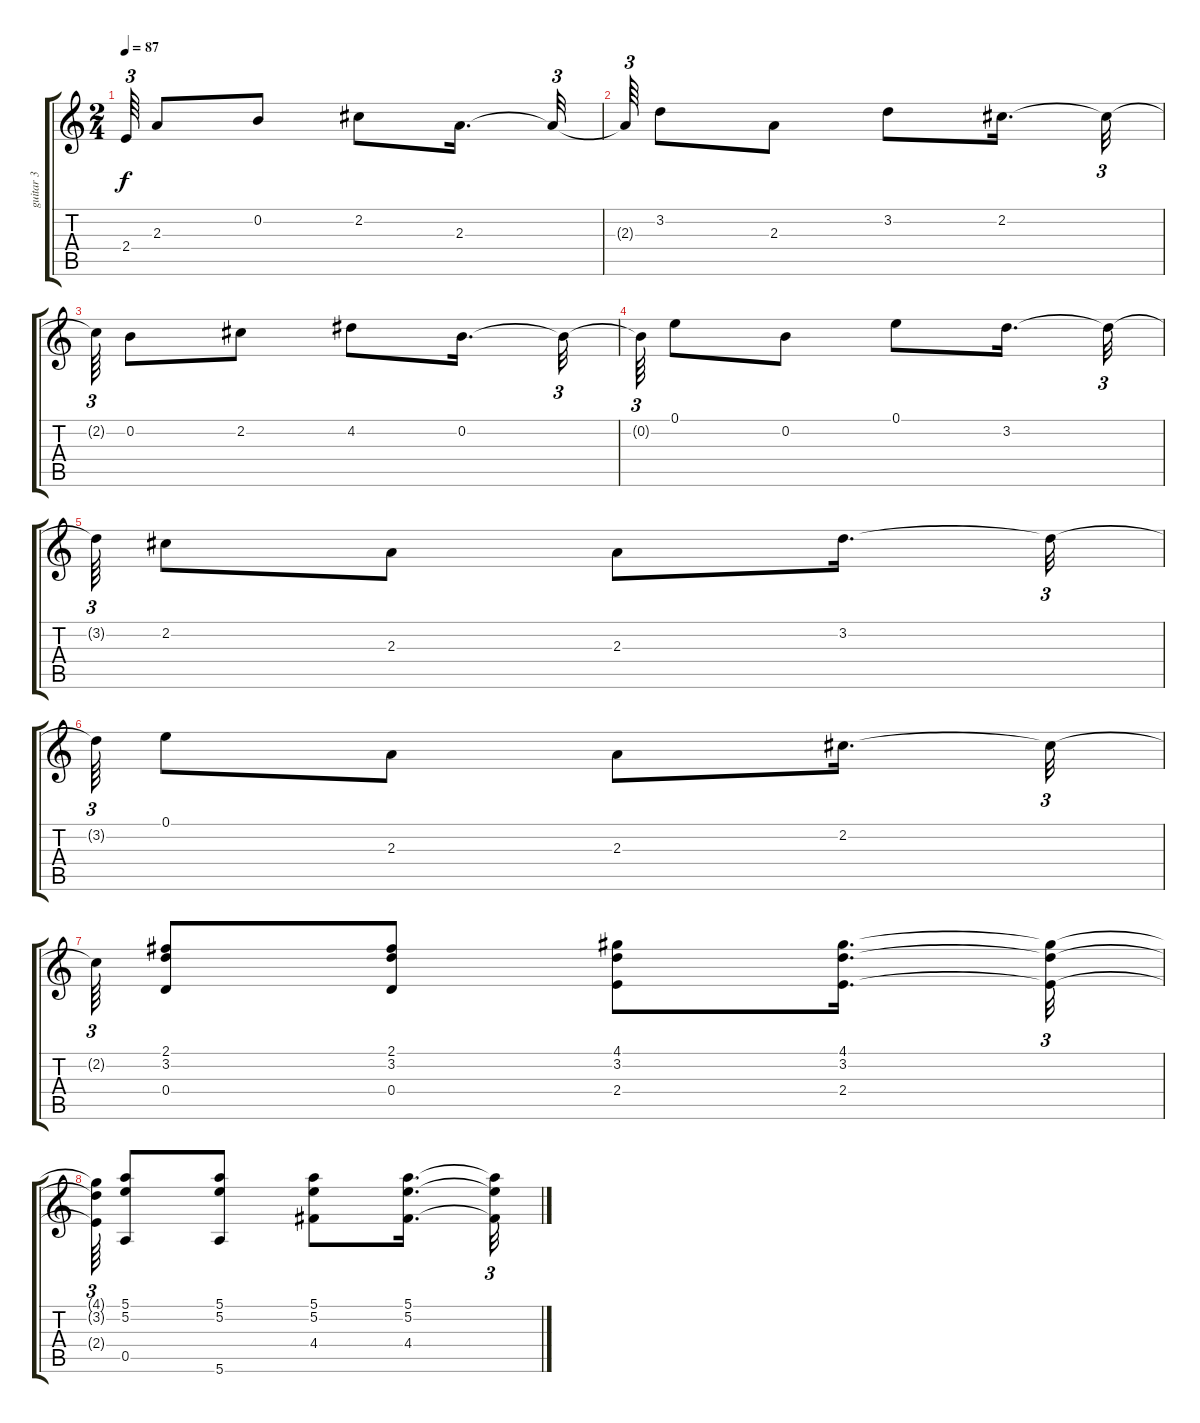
\track ("guitar 3" "guitar 3") {instrument acousticguitarnylon}
\staff {score tabs}
\tuning (E4 B3 G3 D3 A2 E2) {hide}
\ts (2 4)
\tempo 87
\clef g2
\ks c
2.4{t}.64{tu (3 2) dy f} 2.3.8 0.2.8 2.2.8 2.3.16{d} 2.3{t}.32{tu (3 2)} |
2.3{t}.64{tu (3 2)} 3.2.8 2.3.8 3.2.8 2.2.16{d} 2.2{t}.32{tu (3 2)} |
2.2{t}.64{tu (3 2)} 0.2.8 2.2.8 4.2.8 0.2.16{d} 0.2{t}.32{tu (3 2)} |
0.2{t}.64{tu (3 2)} 0.1.8 0.2.8 0.1.8 3.2.16{d} 3.2{t}.32{tu (3 2)} |
3.2{t}.64{tu (3 2)} 2.2.8 2.3.8 2.3.8 3.2.16{d} 3.2{t}.32{tu (3 2)} |
3.2{t}.64{tu (3 2)} 0.1.8 2.3.8 2.3.8 2.2.16{d} 2.2{t}.32{tu (3 2)} |
2.2{t}.64{tu (3 2)} (2.1 3.2 0.4).8 (2.1 3.2 0.4).8 (4.1 3.2 2.4).8 (4.1 3.2 2.4).16{d} (4.1{t} 3.2{t} 2.4{t}).32{tu (3 2)} |
(4.1{t} 3.2{t} 2.4{t}).64{tu (3 2)} (5.1 5.2 0.5).8 (5.1 5.2 5.6).8 (5.1 5.2 4.4).8 (5.1 5.2 4.4).16{d} (5.1{t} 5.2{t} 4.4{t}).32{tu (3 2)}
